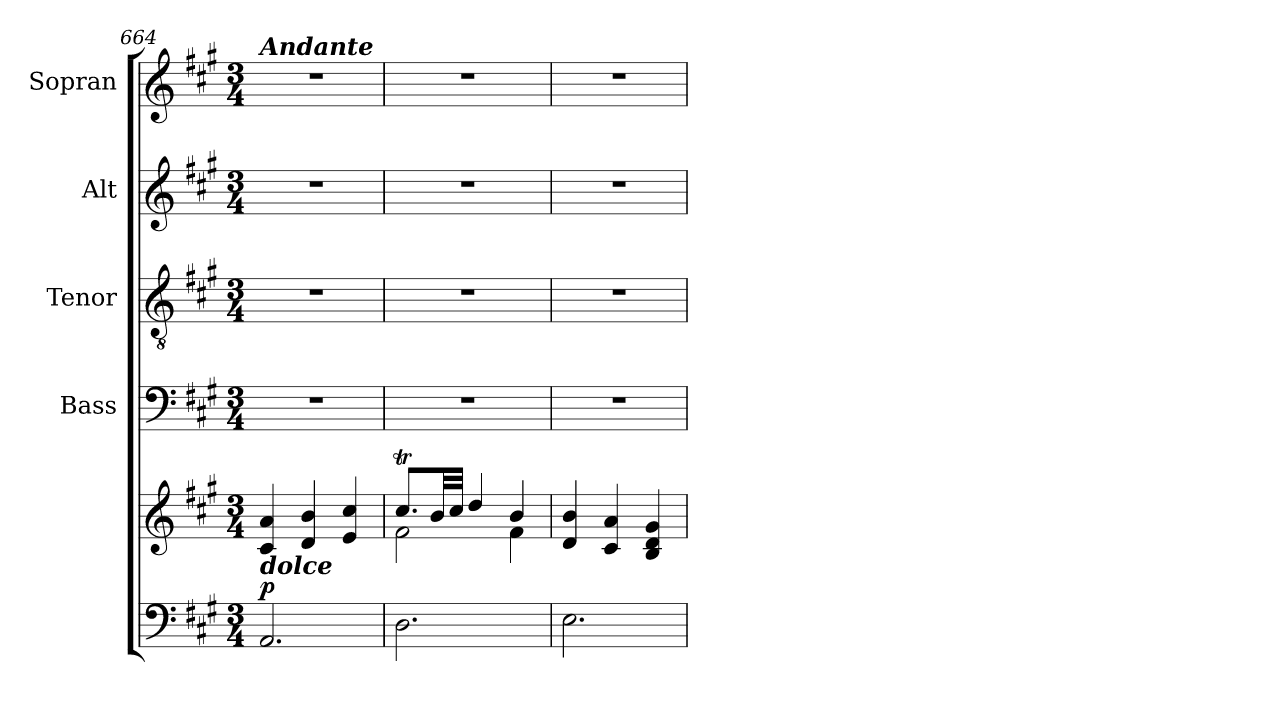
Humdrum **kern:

**kern	**kern	**dynam	**kern	**kern	**kern	**kern
*part5	*part5	*part5	*part4	*part3	*part2	*part1
*staff6	*staff5	*staff5/6	*staff4	*staff3	*staff2	*staff1
*	*	*	*I"Bass	*I"Tenor	*I"Alt	*I"Sopran
*	*	*	*I'B.	*I'T.	*I'A.	*I'S.
!!LO:PB:g=z
*clefF4	*clefG2	*	*clefF4	*clefGv2	*clefG2	*clefG2
*k[f#c#g#]	*k[f#c#g#]	*	*k[f#c#g#]	*k[f#c#g#]	*k[f#c#g#]	*k[f#c#g#]
*A:	*A:	*	*A:	*A:	*A:	*A:
*M3/4	*M3/4	*	*M3/4	*M3/4	*M3/4	*M3/4
=664	=664	=664	=664	=664	=664	=664
!	!	!	!	!	!	!LO:TX:a:Bi:t=Andante
!LO:TX:a:Bi:t=dolce	!	!	!	!	!	!
!	!	!LO:DY:a=2	!	!	!	!
2.AA/	4c#/ 4a/	p	2.r	2.r	2.r	2.r
.	4d/ 4b/	.	.	.	.	.
.	4e/ 4cc#/	.	.	.	.	.
=665	=665	=665	=665	=665	=665	=665
*	*^	*	*	*	*	*
2.D\	8.cc#t/L	2f#\	.	2.r	2.r	2.r	2.r
.	32b/LL	.	.	.	.	.	.
.	32cc#/JJJ	.	.	.	.	.	.
.	4dd/	.	.	.	.	.	.
.	4b/	4f#\	.	.	.	.	.
*	*v	*v	*	*	*	*	*
=666	=666	=666	=666	=666	=666	=666
2.E\	4d/ 4b/	.	2.r	2.r	2.r	2.r
.	4c#/ 4a/	.	.	.	.	.
.	4B/ 4d/ 4g#/	.	.	.	.	.
=	=	=	=	=	=	=
*-	*-	*-	*-	*-	*-	*-
